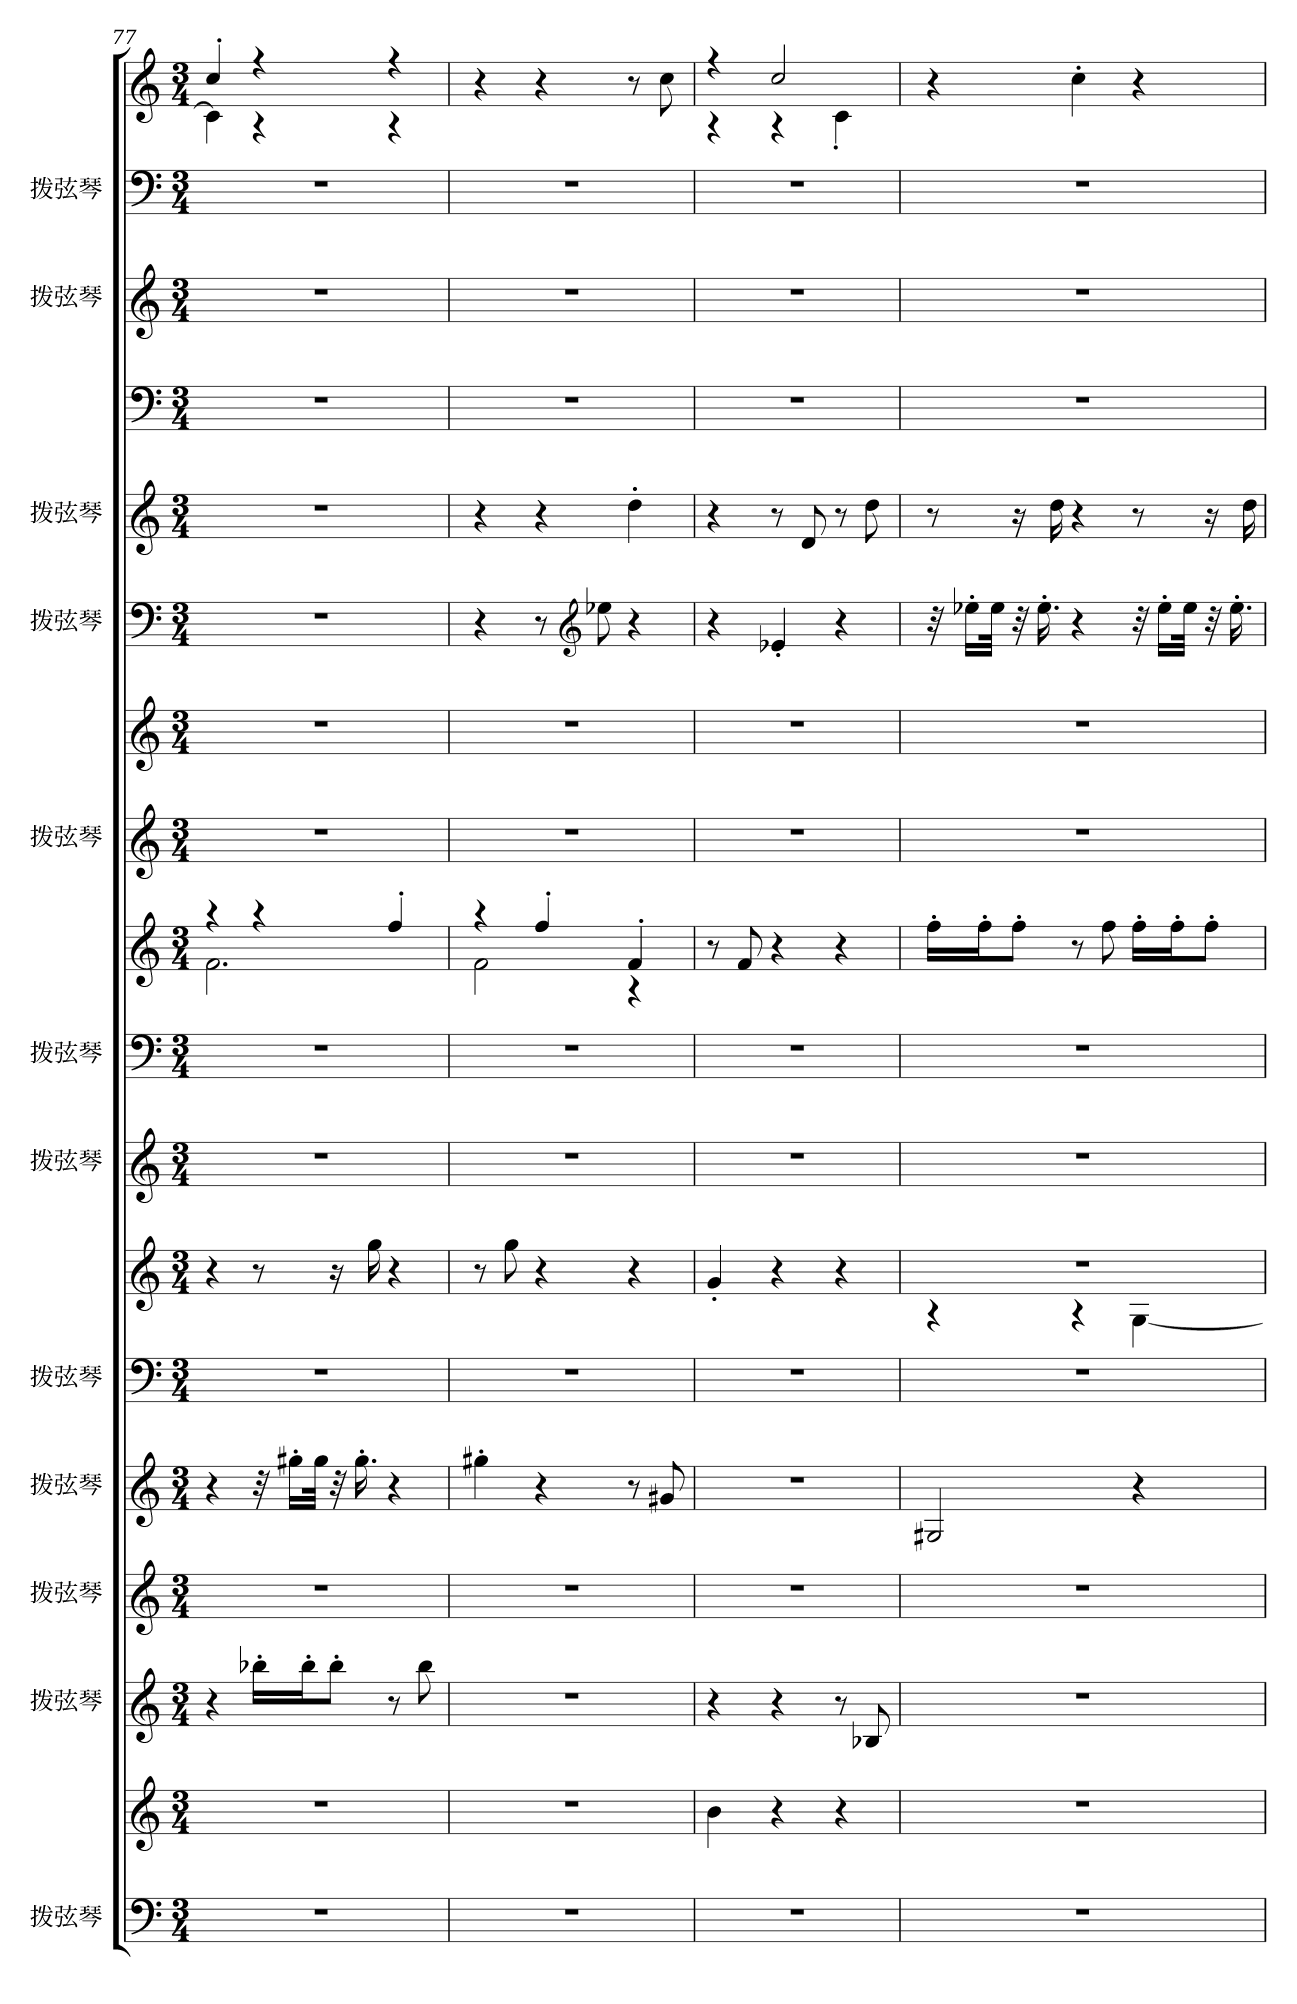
**kern	**kern	**kern	**kern	**kern	**kern	**kern	**kern	**kern	**kern	**kern	**kern	**kern	**kern	**kern	**kern	**kern	**kern
*part12	*part12	*part11	*part10	*part9	*part8	*part8	*part7	*part6	*part6	*part5	*part5	*part4	*part3	*part3	*part2	*part1	*part1
*staff18	*staff17	*staff16	*staff15	*staff14	*staff13	*staff12	*staff11	*staff10	*staff9	*staff8	*staff7	*staff6	*staff5	*staff4	*staff3	*staff2	*staff1
*I"拨弦琴	*	*I"拨弦琴	*I"拨弦琴	*I"拨弦琴	*I"拨弦琴	*	*I"拨弦琴	*I"拨弦琴	*	*I"拨弦琴	*	*I"拨弦琴	*I"拨弦琴	*	*I"拨弦琴	*I"拨弦琴	*
*clefF4	*clefG2	*clefG2	*clefG2	*clefG2	*clefF4	*clefG2	*clefG2	*clefF4	*clefG2	*clefG2	*clefG2	*clefF4	*clefG2	*clefF4	*clefG2	*clefF4	*clefG2
*k[]	*k[]	*k[]	*k[]	*k[]	*k[]	*k[]	*k[]	*k[]	*k[]	*k[]	*k[]	*k[]	*k[]	*k[]	*k[]	*k[]	*k[]
*M3/4	*M3/4	*M3/4	*M3/4	*M3/4	*M3/4	*M3/4	*M3/4	*M3/4	*M3/4	*M3/4	*M3/4	*M3/4	*M3/4	*M3/4	*M3/4	*M3/4	*M3/4
=77	=77	=77	=77	=77	=77	=77	=77	=77	=77	=77	=77	=77	=77	=77	=77	=77	=77
*	*	*	*	*	*	*	*	*	*^	*	*	*	*	*	*	*	*^
2.r	2.r	4r	2.r	4r	2.r	4r	2.r	2.r	4r	2.f\	2.r	2.r	2.r	2.r	2.r	2.r	2.r	4cc'/	4c\]
.	.	16bb-X'\LL	.	32r	.	8r	.	.	4r	.	.	.	.	.	.	.	.	4r	4r
.	.	.	.	16gg#X'\LL	.	.	.	.	.	.	.	.	.	.	.	.	.	.	.
.	.	16bb-'\J	.	.	.	.	.	.	.	.	.	.	.	.	.	.	.	.	.
.	.	.	.	32gg#\JJk	.	.	.	.	.	.	.	.	.	.	.	.	.	.	.
.	.	8bb-'\J	.	32r	.	16r	.	.	.	.	.	.	.	.	.	.	.	.	.
.	.	.	.	16.gg#'\	.	.	.	.	.	.	.	.	.	.	.	.	.	.	.
.	.	.	.	.	.	16gg\	.	.	.	.	.	.	.	.	.	.	.	.	.
.	.	8r	.	4r	.	4r	.	.	4ff'/	.	.	.	.	.	.	.	.	4r	4r
.	.	8bb-\	.	.	.	.	.	.	.	.	.	.	.	.	.	.	.	.	.
*	*	*	*	*	*	*	*	*	*	*	*	*	*	*	*	*	*	*v	*v
!!LO:PB:g=z
=78	=78	=78	=78	=78	=78	=78	=78	=78	=78	=78	=78	=78	=78	=78	=78	=78	=78	=78
2.r	2.r	2.r	2.r	4gg#X'\	2.r	8r	2.r	2.r	4r	2f\	2.r	2.r	4r	4r	2.r	2.r	2.r	4r
.	.	.	.	.	.	8gg\	.	.	.	.	.	.	.	.	.	.	.	.
.	.	.	.	4r	.	4r	.	.	4ff'/	.	.	.	8r	4r	.	.	.	4r
*	*	*	*	*	*	*	*	*	*	*	*	*	*clefG2	*	*	*	*	*
.	.	.	.	.	.	.	.	.	.	.	.	.	8ee-X\	.	.	.	.	.
.	.	.	.	8r	.	4r	.	.	4f'/	4r	.	.	4r	4dd'\	.	.	.	8r
.	.	.	.	8g#X/	.	.	.	.	.	.	.	.	.	.	.	.	.	8cc\
*	*	*	*	*	*	*	*	*	*v	*v	*	*	*	*	*	*	*	*
=79	=79	=79	=79	=79	=79	=79	=79	=79	=79	=79	=79	=79	=79	=79	=79	=79	=79
*	*	*	*	*	*	*	*	*	*	*	*	*	*	*	*	*	*^
2.r	4b\	4r	2.r	2.r	2.r	4g'/	2.r	2.r	8r	2.r	2.r	4r	4r	2.r	2.r	2.r	4r	4r
.	.	.	.	.	.	.	.	.	8f/	.	.	.	.	.	.	.	.	.
.	4r	4r	.	.	.	4r	.	.	4r	.	.	4e-X'/	8r	.	.	.	2cc/	4r
.	.	.	.	.	.	.	.	.	.	.	.	.	8d/	.	.	.	.	.
.	4r	8r	.	.	.	4r	.	.	4r	.	.	4r	8r	.	.	.	.	4c'\
.	.	8B-X/	.	.	.	.	.	.	.	.	.	.	8dd\	.	.	.	.	.
*	*	*	*	*	*	*	*	*	*	*	*	*	*	*	*	*	*v	*v
=80	=80	=80	=80	=80	=80	=80	=80	=80	=80	=80	=80	=80	=80	=80	=80	=80	=80
*	*	*	*	*	*	*^	*	*	*	*	*	*	*	*	*	*	*
2.r	2.r	2.r	2.r	2G#X/	2.r	2.r	4r	2.r	2.r	16ff'\LL	2.r	2.r	32r	8r	2.r	2.r	2.r	4r
.	.	.	.	.	.	.	.	.	.	.	.	.	16ee-X'\LL	.	.	.	.	.
.	.	.	.	.	.	.	.	.	.	16ff'\J	.	.	.	.	.	.	.	.
.	.	.	.	.	.	.	.	.	.	.	.	.	32ee-\JJk	.	.	.	.	.
.	.	.	.	.	.	.	.	.	.	8ff'\J	.	.	32r	16r	.	.	.	.
.	.	.	.	.	.	.	.	.	.	.	.	.	16.ee-'\	.	.	.	.	.
.	.	.	.	.	.	.	.	.	.	.	.	.	.	16dd\	.	.	.	.
.	.	.	.	.	.	.	4r	.	.	8r	.	.	4r	4r	.	.	.	4cc'\
.	.	.	.	.	.	.	.	.	.	8ff\	.	.	.	.	.	.	.	.
.	.	.	.	4r	.	.	[4G\	.	.	16ff'\LL	.	.	32r	8r	.	.	.	4r
.	.	.	.	.	.	.	.	.	.	.	.	.	16ee-'\LL	.	.	.	.	.
.	.	.	.	.	.	.	.	.	.	16ff'\J	.	.	.	.	.	.	.	.
.	.	.	.	.	.	.	.	.	.	.	.	.	32ee-\JJk	.	.	.	.	.
.	.	.	.	.	.	.	.	.	.	8ff'\J	.	.	32r	16r	.	.	.	.
.	.	.	.	.	.	.	.	.	.	.	.	.	16.ee-'\	.	.	.	.	.
.	.	.	.	.	.	.	.	.	.	.	.	.	.	16dd\	.	.	.	.
*	*	*	*	*	*	*v	*v	*	*	*	*	*	*	*	*	*	*	*
=	=	=	=	=	=	=	=	=	=	=	=	=	=	=	=	=	=
*-	*-	*-	*-	*-	*-	*-	*-	*-	*-	*-	*-	*-	*-	*-	*-	*-	*-
